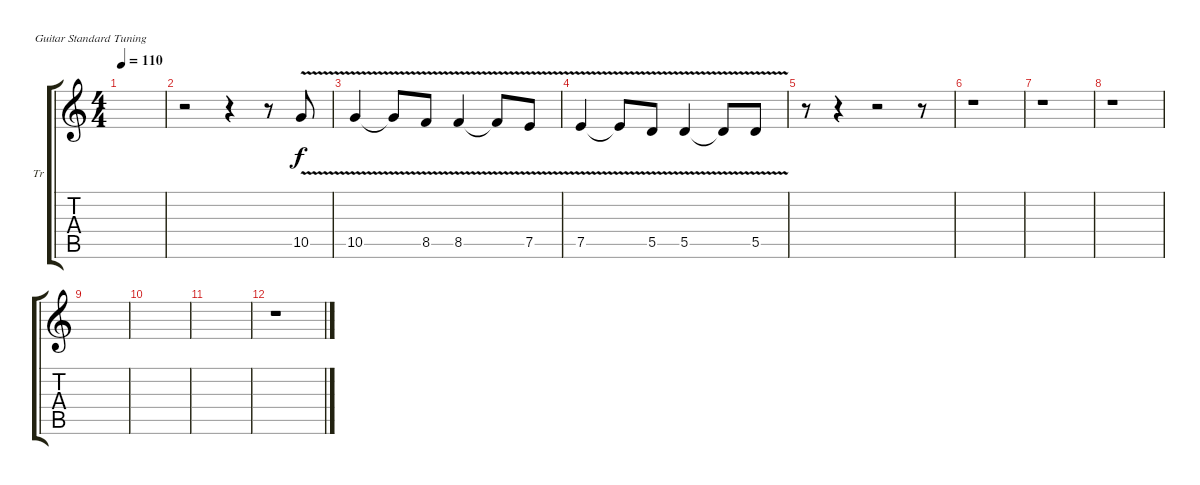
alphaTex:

\defaultSystemsLayout 4
\bracketExtendMode groupsimilarinstruments
\firstSystemTrackNameOrientation horizontal
\otherSystemsTrackNameOrientation horizontal
\track ("Trumpet" "Tr") {instrument electricguitarclean}
\staff {score tabs}
\tuning (E4 B3 G3 D3 A2 E2)
\ts (4 4)
\tempo 110
\clef g2
\scale
0.487395
\ks c
|
\scale
0.256303 r.2 r.4 r.8 10.5{v}.8 |
\scale
0.256303 10.5{v}.4 10.5{v t}.8 8.5{v}.8 8.5{v}.4 8.5{v t}.8 7.5{v}.8 |
\scale
0.333333 7.5{v}.4 7.5{v t}.8 5.5{v}.8 5.5{v}.4 5.5{v t}.8 5.5{v}.8 |
\scale
0.333333 r.8 r.4 r.2 r.8 |
\scale
0.333333 r.1 |
\scale
0.333333 r.1 |
\scale
0.333333 r.1 |
|
|
|
\scale
0.333333 r.1
